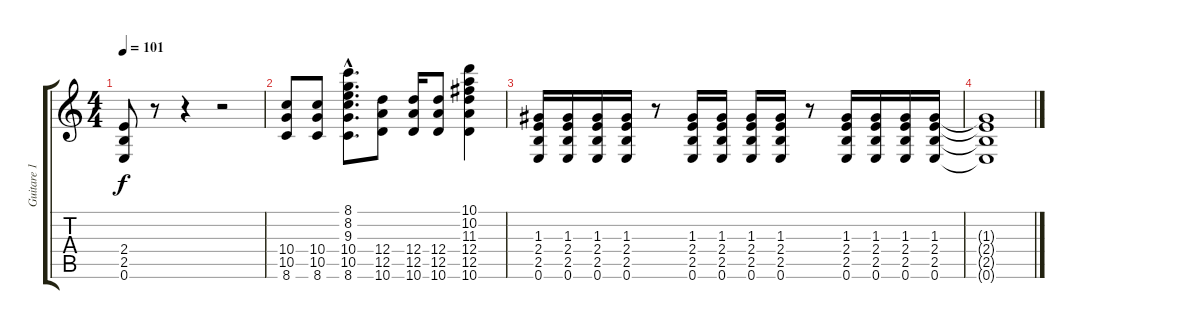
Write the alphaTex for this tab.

\track ("Guitare 1 Robert 12string" "Guitare 1 ") {instrument acousticguitarsteel}
\staff {score tabs}
\tuning (E4 B3 G3 D3 A2 E2) {hide}
\ts (4 4)
\tempo 101
\clef g2
\ks c
(2.4 2.5 0.6).8{dy f} r.8 r.4 r.2 |
(10.4 10.5 8.6).8 (10.4 10.5 8.6).8 (8.1{hac} 8.2{hac} 9.3{hac} 10.4{hac} 10.5{hac} 8.6{hac}).8{d} (12.4 12.5 10.6).8 (12.4 12.5 10.6).16 (12.4 12.5 10.6).8 (10.1 10.2 11.3 12.4 12.5 10.6).4 |
(1.3 2.4 2.5 0.6).16 (1.3 2.4 2.5 0.6).16 (1.3 2.4 2.5 0.6).16 (1.3 2.4 2.5 0.6).16 r.8 (1.3 2.4 2.5 0.6).16 (1.3 2.4 2.5 0.6).16 (1.3 2.4 2.5 0.6).16 (1.3 2.4 2.5 0.6).16 r.8 (1.3 2.4 2.5 0.6).16 (1.3 2.4 2.5 0.6).16 (1.3 2.4 2.5 0.6).16 (1.3 2.4 2.5 0.6).16 |
(1.3{t} 2.4{t} 2.5{t} 0.6{t}).1
